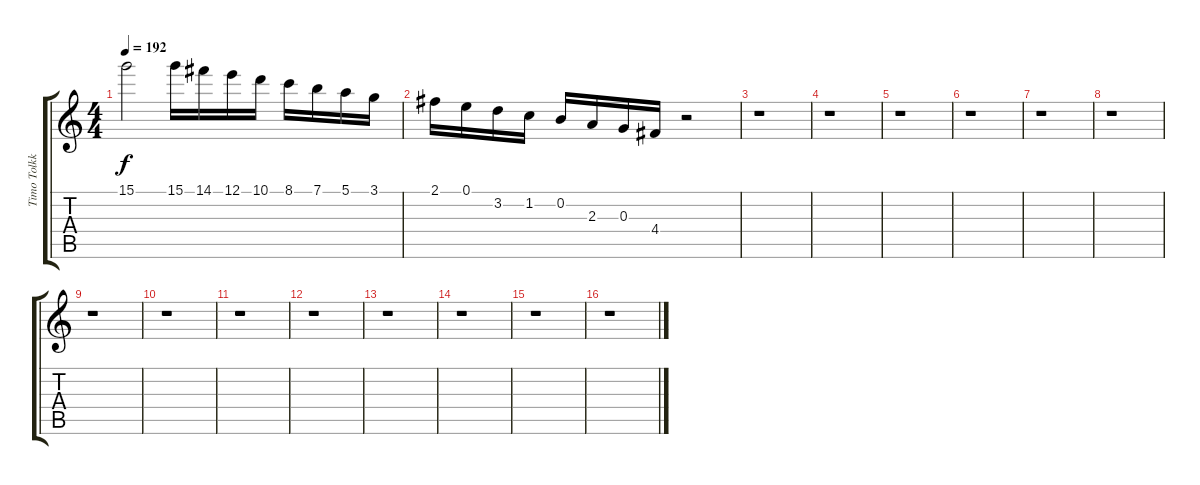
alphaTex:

\track ("Timo Tolkki" "Timo Tolkk") {instrument distortionguitar}
\staff {score tabs}
\tuning (E4 B3 G3 D3 A2 E2) {hide}
\ts (4 4)
\tempo 192
\clef g2
\ks c
15.1.2{dy f} 15.1.16 14.1.16 12.1.16 10.1.16 8.1.16 7.1.16 5.1.16 3.1.16 |
2.1.16 0.1.16 3.2.16 1.2.16 0.2.16 2.3.16 0.3.16 4.4.16 r.2 |
r.1 |
r.1 |
r.1 |
r.1 |
r.1 |
r.1 |
r.1 |
r.1 |
r.1 |
r.1 |
r.1 |
r.1 |
r.1 |
r.1
